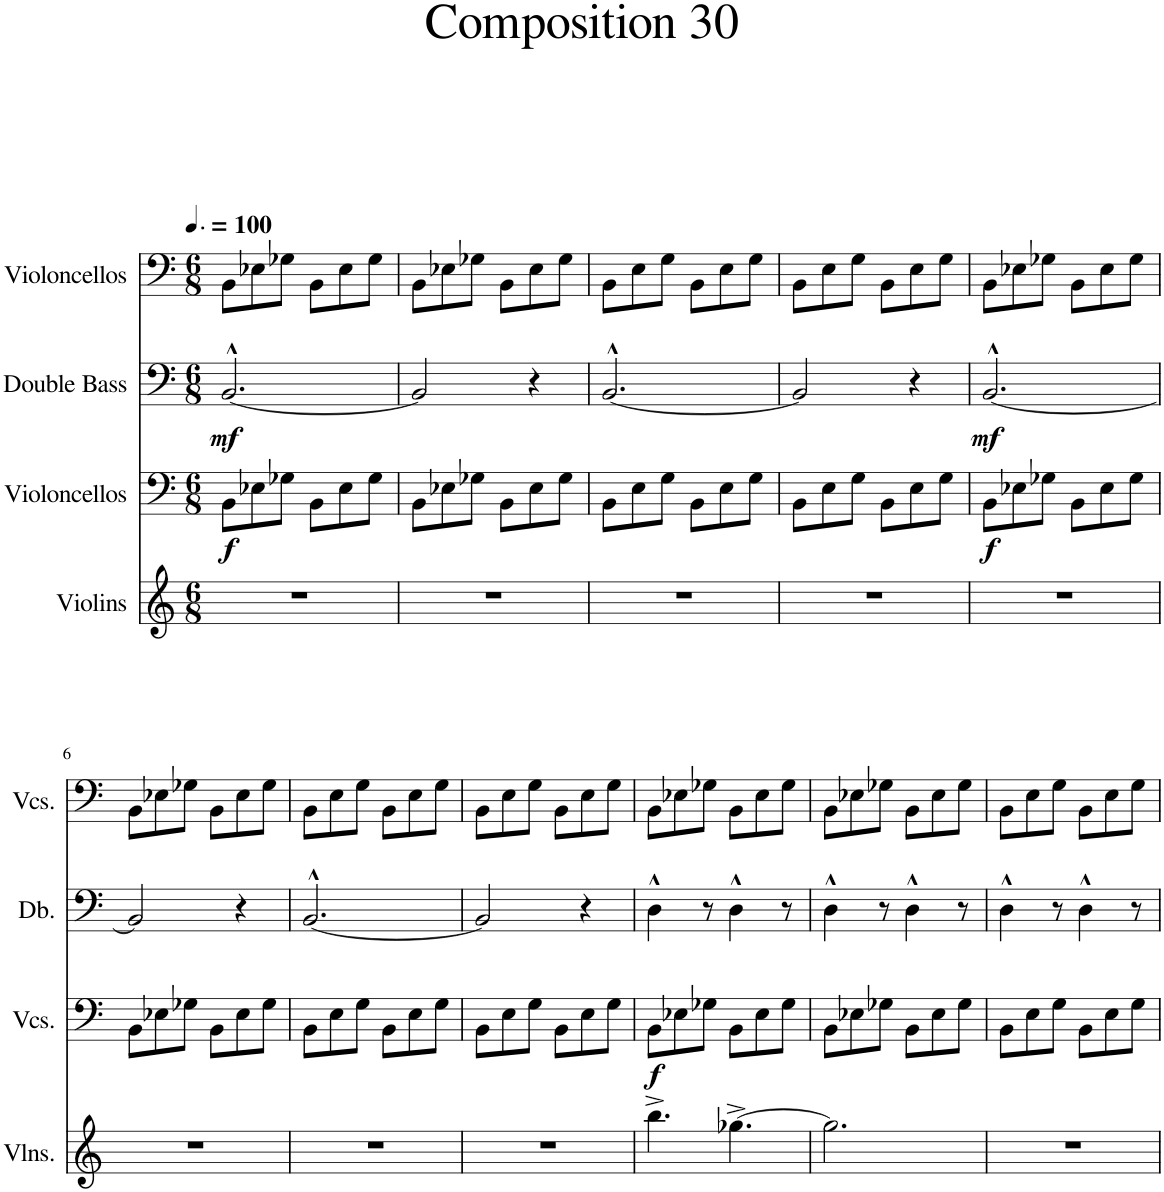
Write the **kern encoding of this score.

**kern	**kern	**dynam	**kern	**dynam	**kern
*part4	*part3	*part3	*part2	*part2	*part1
*staff4	*staff3	*staff3	*staff2	*staff2	*staff1
*I"Violins	*I"Violoncellos	*	*I"Double Bass	*	*I"Violoncellos
*I'Vlns.	*I'Vcs.	*	*I'Db.	*	*I'Vcs.
*clefG2	*clefF4	*	*clefF4	*	*clefF4
*	*	*	*Trd7c12	*	*
*k[]	*k[]	*	*k[]	*	*k[]
*M6/8	*M6/8	*	*M6/8	*	*M6/8
*MM150	*MM150	*	*MM150	*	*MM150
=1	=1	=1	=1	=1	=1
!	!	!LO:DY:b	!	!LO:DY:b	!
2.r	8BB\L	f	[2.BB^^/	mf	8BB\L
.	8E-X\	.	.	.	8E-X\
.	8G-X\J	.	.	.	8G-X\J
.	8BB\L	.	.	.	8BB\L
.	8E-\	.	.	.	8E-\
.	8G-\J	.	.	.	8G-\J
=2	=2	=2	=2	=2	=2
2.r	8BB\L	.	2BB/]	.	8BB\L
.	8E-X\	.	.	.	8E-X\
.	8G-X\J	.	.	.	8G-X\J
.	8BB\L	.	.	.	8BB\L
.	8E-\	.	4r	.	8E-\
.	8G-\J	.	.	.	8G-\J
=3	=3	=3	=3	=3	=3
2.r	8BB\L	.	[2.BB^^/	.	8BB\L
.	8E\	.	.	.	8E\
.	8G\J	.	.	.	8G\J
.	8BB\L	.	.	.	8BB\L
.	8E\	.	.	.	8E\
.	8G\J	.	.	.	8G\J
=4	=4	=4	=4	=4	=4
2.r	8BB\L	.	2BB/]	.	8BB\L
.	8E\	.	.	.	8E\
.	8G\J	.	.	.	8G\J
.	8BB\L	.	.	.	8BB\L
.	8E\	.	4r	.	8E\
.	8G\J	.	.	.	8G\J
=5	=5	=5	=5	=5	=5
!	!	!LO:DY:b	!	!LO:DY:b	!
2.r	8BB\L	f	[2.BB^^/	mf	8BB\L
.	8E-X\	.	.	.	8E-X\
.	8G-X\J	.	.	.	8G-X\J
.	8BB\L	.	.	.	8BB\L
.	8E-\	.	.	.	8E-\
.	8G-\J	.	.	.	8G-\J
!!LO:LB:g=z
=6	=6	=6	=6	=6	=6
2.r	8BB\L	.	2BB/]	.	8BB\L
.	8E-X\	.	.	.	8E-X\
.	8G-X\J	.	.	.	8G-X\J
.	8BB\L	.	.	.	8BB\L
.	8E-\	.	4r	.	8E-\
.	8G-\J	.	.	.	8G-\J
=7	=7	=7	=7	=7	=7
2.r	8BB\L	.	[2.BB^^/	.	8BB\L
.	8E\	.	.	.	8E\
.	8G\J	.	.	.	8G\J
.	8BB\L	.	.	.	8BB\L
.	8E\	.	.	.	8E\
.	8G\J	.	.	.	8G\J
=8	=8	=8	=8	=8	=8
2.r	8BB\L	.	2BB/]	.	8BB\L
.	8E\	.	.	.	8E\
.	8G\J	.	.	.	8G\J
.	8BB\L	.	.	.	8BB\L
.	8E\	.	4r	.	8E\
.	8G\J	.	.	.	8G\J
=9	=9	=9	=9	=9	=9
!	!	!LO:DY:b	!	!	!
4.bb^\	8BB\L	f	4D^^\	.	8BB\L
.	8E-X\	.	.	.	8E-X\
.	8G-X\J	.	8r	.	8G-X\J
[4.gg-X^\	8BB\L	.	4D^^\	.	8BB\L
.	8E-\	.	.	.	8E-\
.	8G-\J	.	8r	.	8G-\J
=10	=10	=10	=10	=10	=10
2.gg-\]	8BB\L	.	4D^^\	.	8BB\L
.	8E-X\	.	.	.	8E-X\
.	8G-X\J	.	8r	.	8G-X\J
.	8BB\L	.	4D^^\	.	8BB\L
.	8E-\	.	.	.	8E-\
.	8G-\J	.	8r	.	8G-\J
=11	=11	=11	=11	=11	=11
2.r	8BB\L	.	4D^^\	.	8BB\L
.	8E\	.	.	.	8E\
.	8G\J	.	8r	.	8G\J
.	8BB\L	.	4D^^\	.	8BB\L
.	8E\	.	.	.	8E\
.	8G\J	.	8r	.	8G\J
=	=	=	=	=	=
*-	*-	*-	*-	*-	*-
